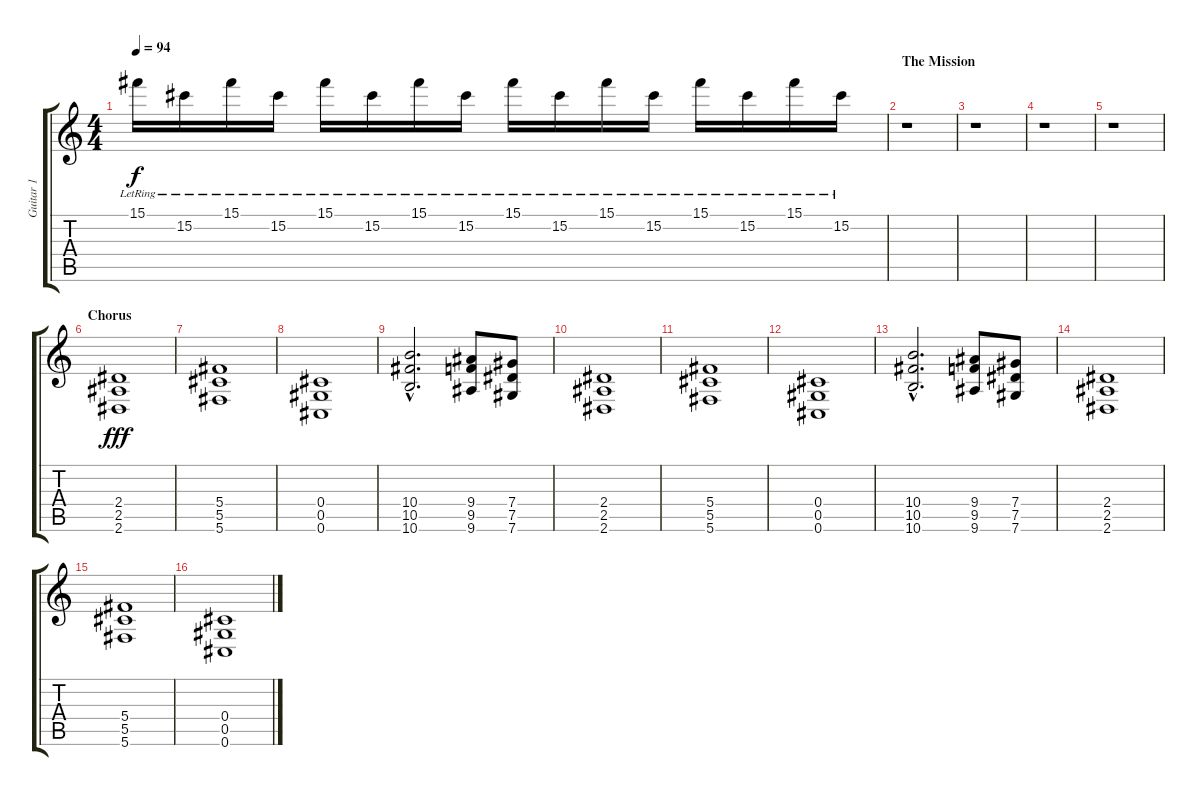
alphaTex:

\track ("Guitar 1" "Guitar 1") {instrument distortionguitar}
\staff {score tabs}
\tuning (Eb4 Bb3 Gb3 Db3 Ab2 Db2) {hide}
\ts (4 4)
\tempo 94
\clef g2
\ks c
15.1{lr}.16{dy f instrument electricguitarjazz} 15.2{lr}.16 15.1{lr}.16 15.2{lr}.16 15.1{lr}.16 15.2{lr}.16 15.1{lr}.16 15.2{lr}.16 15.1{lr}.16 15.2{lr}.16 15.1{lr}.16 15.2{lr}.16 15.1{lr}.16 15.2{lr}.16 15.1{lr}.16 15.2{lr}.16 |
\section ("" "The Mission")
r.1 |
r.1 |
r.1 |
r.1 |
\section ("" "Chorus")
(2.4 2.5 2.6).1{dy fff instrument distortionguitar} |
(5.4 5.5 5.6).1 |
(0.4 0.5 0.6).1 |
(10.4{hac} 10.5{hac} 10.6{hac}).2{d} (9.4 9.5 9.6).8 (7.4 7.5 7.6).8 |
(2.4 2.5 2.6).1 |
(5.4 5.5 5.6).1 |
(0.4 0.5 0.6).1 |
(10.4{hac} 10.5{hac} 10.6{hac}).2{d} (9.4 9.5 9.6).8 (7.4 7.5 7.6).8 |
(2.4 2.5 2.6).1{instrument distortionguitar} |
(5.4 5.5 5.6).1 |
(0.4 0.5 0.6).1
